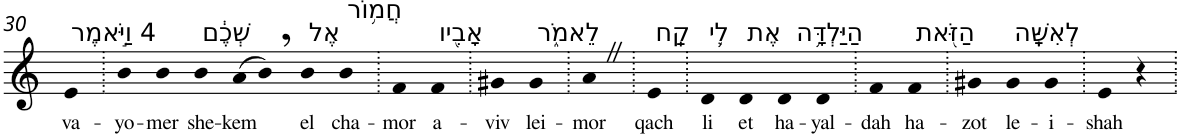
**kern	**text
*part1	*part1
*staff1	*staff1
*I"Piano	*
*I'Pno	*
!!LO:PB:g=z
*clefG2	*
*k[]	*
=30	=30
!LO:TX:a:t=4 וַיֹּ֣אמֶר	!
!	!LO:LY:b
4e	va-
=31.	=31.
!	!LO:LY:b
4b	-yo-
!	!LO:LY:b
4b	-mer
!LO:TX:a:t=שְׁכֶ֔ם	!
!	!LO:LY:b
4b	she-
!	!LO:LY:b
(>8a	-kem
8b,)	.
!LO:TX:a:t=אֶל	!
!	!LO:LY:b
4b	el
!LO:TX:a:t=חֲמ֥וֹר	!
!	!LO:LY:b
4b	cha-
=32.	=32.
!	!LO:LY:b
4f	-mor
!LO:TX:a:t=אָבִ֖יו	!
!	!LO:LY:b
4f	a-
=33.	=33.
!	!LO:LY:b
4g#X	-viv
!LO:TX:a:t=לֵאמֹ֑ר	!
!	!LO:LY:b
4g#	lei-
=34.	=34.
!	!LO:LY:b
4aZ	-mor
=35.	=35.
!LO:TX:a:t=קַֽח	!
!	!LO:LY:b
4e	qach
=36.	=36.
!LO:TX:a:t=לִ֛י	!
!	!LO:LY:b
4d	li
!LO:TX:a:t=אֶת	!
!	!LO:LY:b
4d	et
!LO:TX:a:t=הַיַּלְדָּ֥ה	!
!	!LO:LY:b
4d	ha-
!	!LO:LY:b
4d	-yal-
=37.	=37.
!	!LO:LY:b
4f	-dah
!LO:TX:a:t=הַזֹּ֖את	!
!	!LO:LY:b
4f	ha-
=38.	=38.
!	!LO:LY:b
4g#X	-zot
!LO:TX:a:t=לְאִשָּֽׁה	!
!	!LO:LY:b
4g#	le-
!	!LO:LY:b
4g#	-i-
=39.	=39.
!	!LO:LY:b
4e	-shah
4r	.
=.	=.
*-	*-
